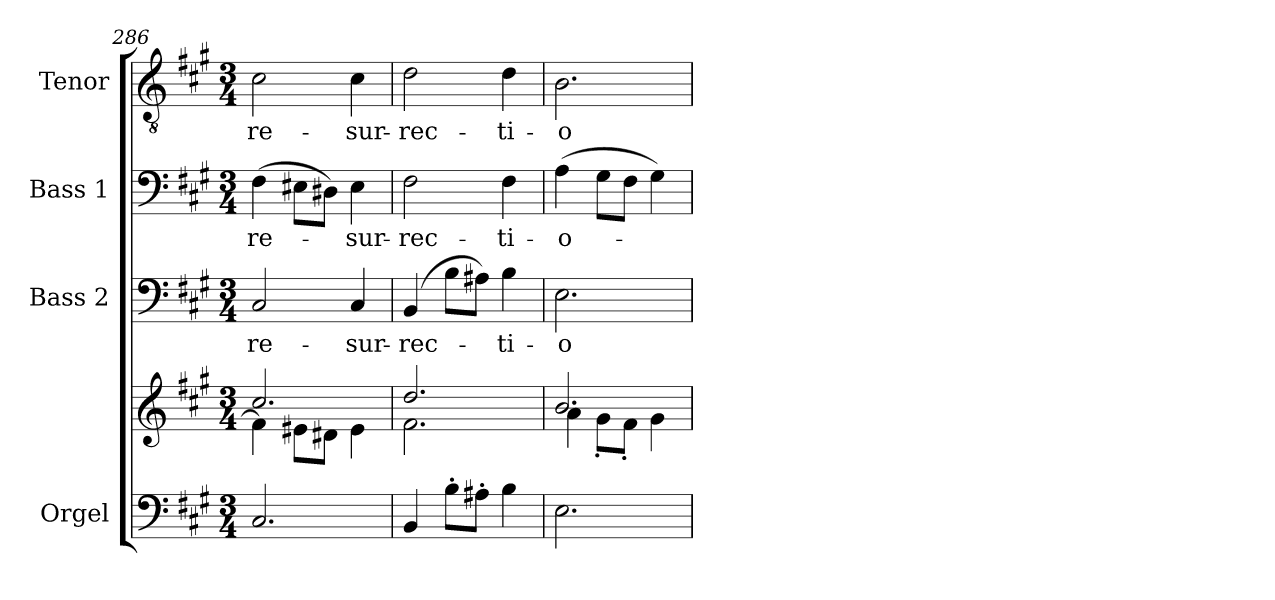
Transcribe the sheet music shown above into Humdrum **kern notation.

**kern	**kern	**kern	**text	**kern	**text	**kern	**text
*part4	*part4	*part3	*part3	*part2	*part2	*part1	*part1
*staff5	*staff4	*staff3	*staff3	*staff2	*staff2	*staff1	*staff1
*I"Orgel	*	*I"Bass 2	*	*I"Bass 1	*	*I"Tenor	*
*I'Org.	*	*I'B2.	*	*I'B1.	*	*I'T.	*
!!LO:LB:g=z
*clefF4	*clefG2	*clefF4	*	*clefF4	*	*clefGv2	*
*k[f#c#g#]	*k[f#c#g#]	*k[f#c#g#]	*	*k[f#c#g#]	*	*k[f#c#g#]	*
*A:	*A:	*A:	*	*A:	*	*A:	*
*M3/4	*M3/4	*M3/4	*	*M3/4	*	*M3/4	*
=286	=286	=286	=286	=286	=286	=286	=286
*	*^	*	*	*	*	*	*
!	!	!	!	!LO:LY:b	!	!LO:LY:b	!	!LO:LY:b
2.C#/	2.cc#/	4f#\]	2C#/	re-	(>4F#\	re-	2c#\	re-
.	.	8e#X\L	.	.	8E#X\L	.	.	.
.	.	8d#X\J	.	.	8D#X\J)	.	.	.
!	!	!	!	!LO:LY:b	!	!LO:LY:b	!	!LO:LY:b
.	.	4e#\	4C#/	-sur-	4E#\	-sur-	4c#\	-sur-
=287	=287	=287	=287	=287	=287	=287	=287	=287
!	!	!	!	!LO:LY:b	!	!LO:LY:b	!	!LO:LY:b
4BB/	2.dd/	2.f#\	(4BB/	-rec-	2F#\	-rec-	2d\	-rec-
8B'>\L	.	.	8B\L	.	.	.	.	.
8A#X'>\J	.	.	8A#X\J)	.	.	.	.	.
!	!	!	!	!LO:LY:b	!	!LO:LY:b	!	!LO:LY:b
4B\	.	.	4B\	-ti-	4F#\	-ti-	4d\	-ti-
=288	=288	=288	=288	=288	=288	=288	=288	=288
!	!	!	!	!LO:LY:b	!	!LO:LY:b	!	!LO:LY:b
2.E\	2.b/	4a\	2.E\	-o-	(>4A\	-o-	2.B\	-o-
.	.	8g#'>\L	.	.	8G#\L	.	.	.
.	.	8f#'>\J	.	.	8F#\J	.	.	.
.	.	4g#\	.	.	4G#\)	.	.	.
*	*v	*v	*	*	*	*	*	*
=	=	=	=	=	=	=	=
*-	*-	*-	*-	*-	*-	*-	*-
